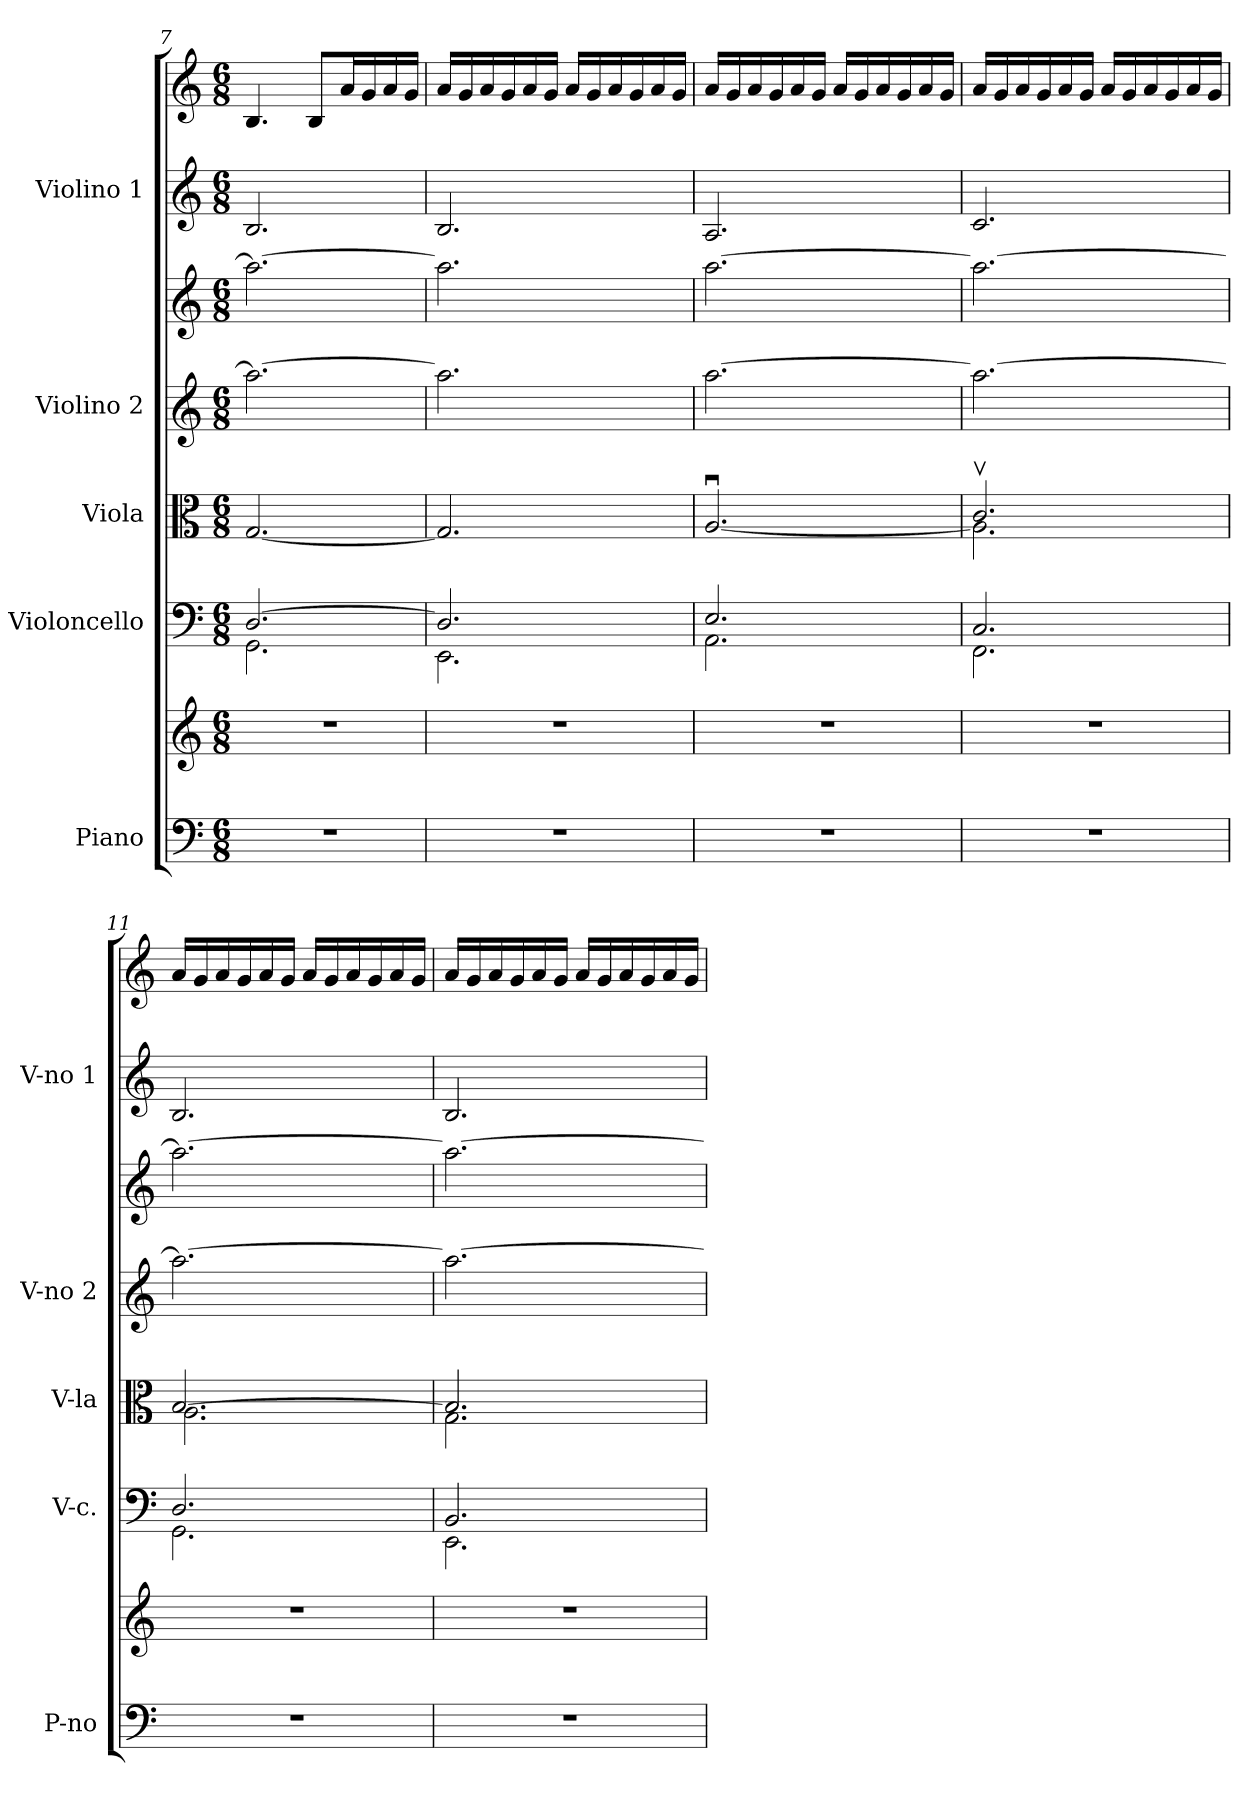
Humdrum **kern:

**kern	**kern	**kern	**kern	**kern	**kern	**kern	**kern
*part5	*part5	*part4	*part3	*part2	*part2	*part1	*part1
*staff8	*staff7	*staff6	*staff5	*staff4	*staff3	*staff2	*staff1
*I"Piano	*	*I"Violoncello	*I"Viola	*I"Violino 2	*	*I"Violino 1	*
*I'P-no	*	*I'V-c.	*I'V-la	*I'V-no 2	*	*I'V-no 1	*
*clefF4	*clefG2	*clefF4	*clefC3	*clefG2	*clefG2	*clefG2	*clefG2
*k[]	*k[]	*k[]	*k[]	*k[]	*k[]	*k[]	*k[]
*M6/8	*M6/8	*M6/8	*M6/8	*M6/8	*M6/8	*M6/8	*M6/8
=7	=7	=7	=7	=7	=7	=7	=7
*	*	*^	*	*	*	*	*
2.r	2.r	[2.D/	2.GG\	[2.G/	2.aa\_	2.aa\_	2.B/	4.B/
.	.	.	.	.	.	.	.	8B/L
.	.	.	.	.	.	.	.	16a/L
.	.	.	.	.	.	.	.	16g/
.	.	.	.	.	.	.	.	16a/
.	.	.	.	.	.	.	.	16g/JJ
=8	=8	=8	=8	=8	=8	=8	=8	=8
2.r	2.r	2.D/]	2.EE\	2.G/]	2.aa\]	2.aa\]	2.B/	16a/LL
.	.	.	.	.	.	.	.	16g/
.	.	.	.	.	.	.	.	16a/
.	.	.	.	.	.	.	.	16g/
.	.	.	.	.	.	.	.	16a/
.	.	.	.	.	.	.	.	16g/JJ
.	.	.	.	.	.	.	.	16a/LL
.	.	.	.	.	.	.	.	16g/
.	.	.	.	.	.	.	.	16a/
.	.	.	.	.	.	.	.	16g/
.	.	.	.	.	.	.	.	16a/
.	.	.	.	.	.	.	.	16g/JJ
!!LO:PB:g=z
=9	=9	=9	=9	=9	=9	=9	=9	=9
2.r	2.r	2.E/	2.AA\	[2.Au/	[2.aa\	[2.aa\	2.A/	16a/LL
.	.	.	.	.	.	.	.	16g/
.	.	.	.	.	.	.	.	16a/
.	.	.	.	.	.	.	.	16g/
.	.	.	.	.	.	.	.	16a/
.	.	.	.	.	.	.	.	16g/JJ
.	.	.	.	.	.	.	.	16a/LL
.	.	.	.	.	.	.	.	16g/
.	.	.	.	.	.	.	.	16a/
.	.	.	.	.	.	.	.	16g/
.	.	.	.	.	.	.	.	16a/
.	.	.	.	.	.	.	.	16g/JJ
=10	=10	=10	=10	=10	=10	=10	=10	=10
*	*	*	*	*^	*	*	*	*
2.r	2.r	2.C/	2.FF\	2.cv/	2.A\]	2.aa\_	2.aa\_	2.c/	16a/LL
.	.	.	.	.	.	.	.	.	16g/
.	.	.	.	.	.	.	.	.	16a/
.	.	.	.	.	.	.	.	.	16g/
.	.	.	.	.	.	.	.	.	16a/
.	.	.	.	.	.	.	.	.	16g/JJ
.	.	.	.	.	.	.	.	.	16a/LL
.	.	.	.	.	.	.	.	.	16g/
.	.	.	.	.	.	.	.	.	16a/
.	.	.	.	.	.	.	.	.	16g/
.	.	.	.	.	.	.	.	.	16a/
.	.	.	.	.	.	.	.	.	16g/JJ
=11	=11	=11	=11	=11	=11	=11	=11	=11	=11
2.r	2.r	2.D/	2.GG\	[2.B/	2.A\	2.aa\_	2.aa\_	2.B/	16a/LL
.	.	.	.	.	.	.	.	.	16g/
.	.	.	.	.	.	.	.	.	16a/
.	.	.	.	.	.	.	.	.	16g/
.	.	.	.	.	.	.	.	.	16a/
.	.	.	.	.	.	.	.	.	16g/JJ
.	.	.	.	.	.	.	.	.	16a/LL
.	.	.	.	.	.	.	.	.	16g/
.	.	.	.	.	.	.	.	.	16a/
.	.	.	.	.	.	.	.	.	16g/
.	.	.	.	.	.	.	.	.	16a/
.	.	.	.	.	.	.	.	.	16g/JJ
!!LO:PB:g=z
=12	=12	=12	=12	=12	=12	=12	=12	=12	=12
2.r	2.r	2.BB/	2.EE\	2.B/]	2.G\	2.aa\_	2.aa\_	2.B/	16a/LL
.	.	.	.	.	.	.	.	.	16g/
.	.	.	.	.	.	.	.	.	16a/
.	.	.	.	.	.	.	.	.	16g/
.	.	.	.	.	.	.	.	.	16a/
.	.	.	.	.	.	.	.	.	16g/JJ
.	.	.	.	.	.	.	.	.	16a/LL
.	.	.	.	.	.	.	.	.	16g/
.	.	.	.	.	.	.	.	.	16a/
.	.	.	.	.	.	.	.	.	16g/
.	.	.	.	.	.	.	.	.	16a/
.	.	.	.	.	.	.	.	.	16g/JJ
*	*	*v	*v	*	*	*	*	*	*
*	*	*	*v	*v	*	*	*	*
=	=	=	=	=	=	=	=
*-	*-	*-	*-	*-	*-	*-	*-
